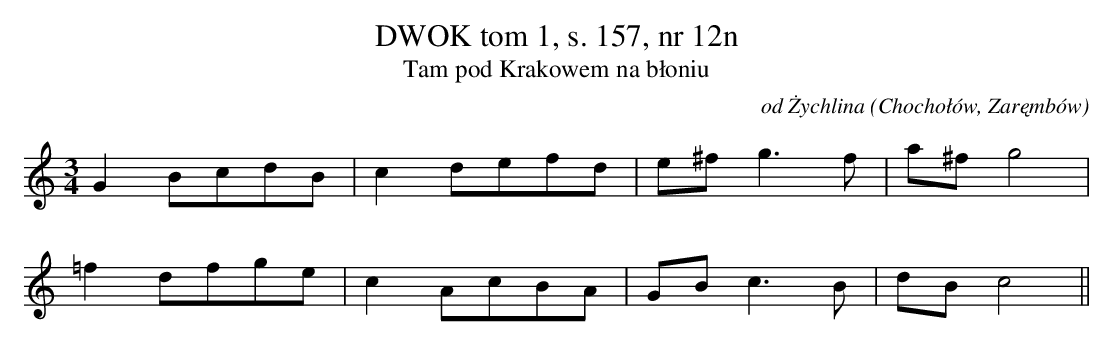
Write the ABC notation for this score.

X:1
T: DWOK tom 1, s. 157, nr 12n
T: Tam pod Krakowem na błoniu
O: od Żychlina (Chochołów, Zaręmbów)
M: 3/4
L: 1/8
K: C
G2BcdB | c2defd | e^fg3f | a^fg4 |
=f2dfge | c2AcBA | GBc3B | dBc4||
